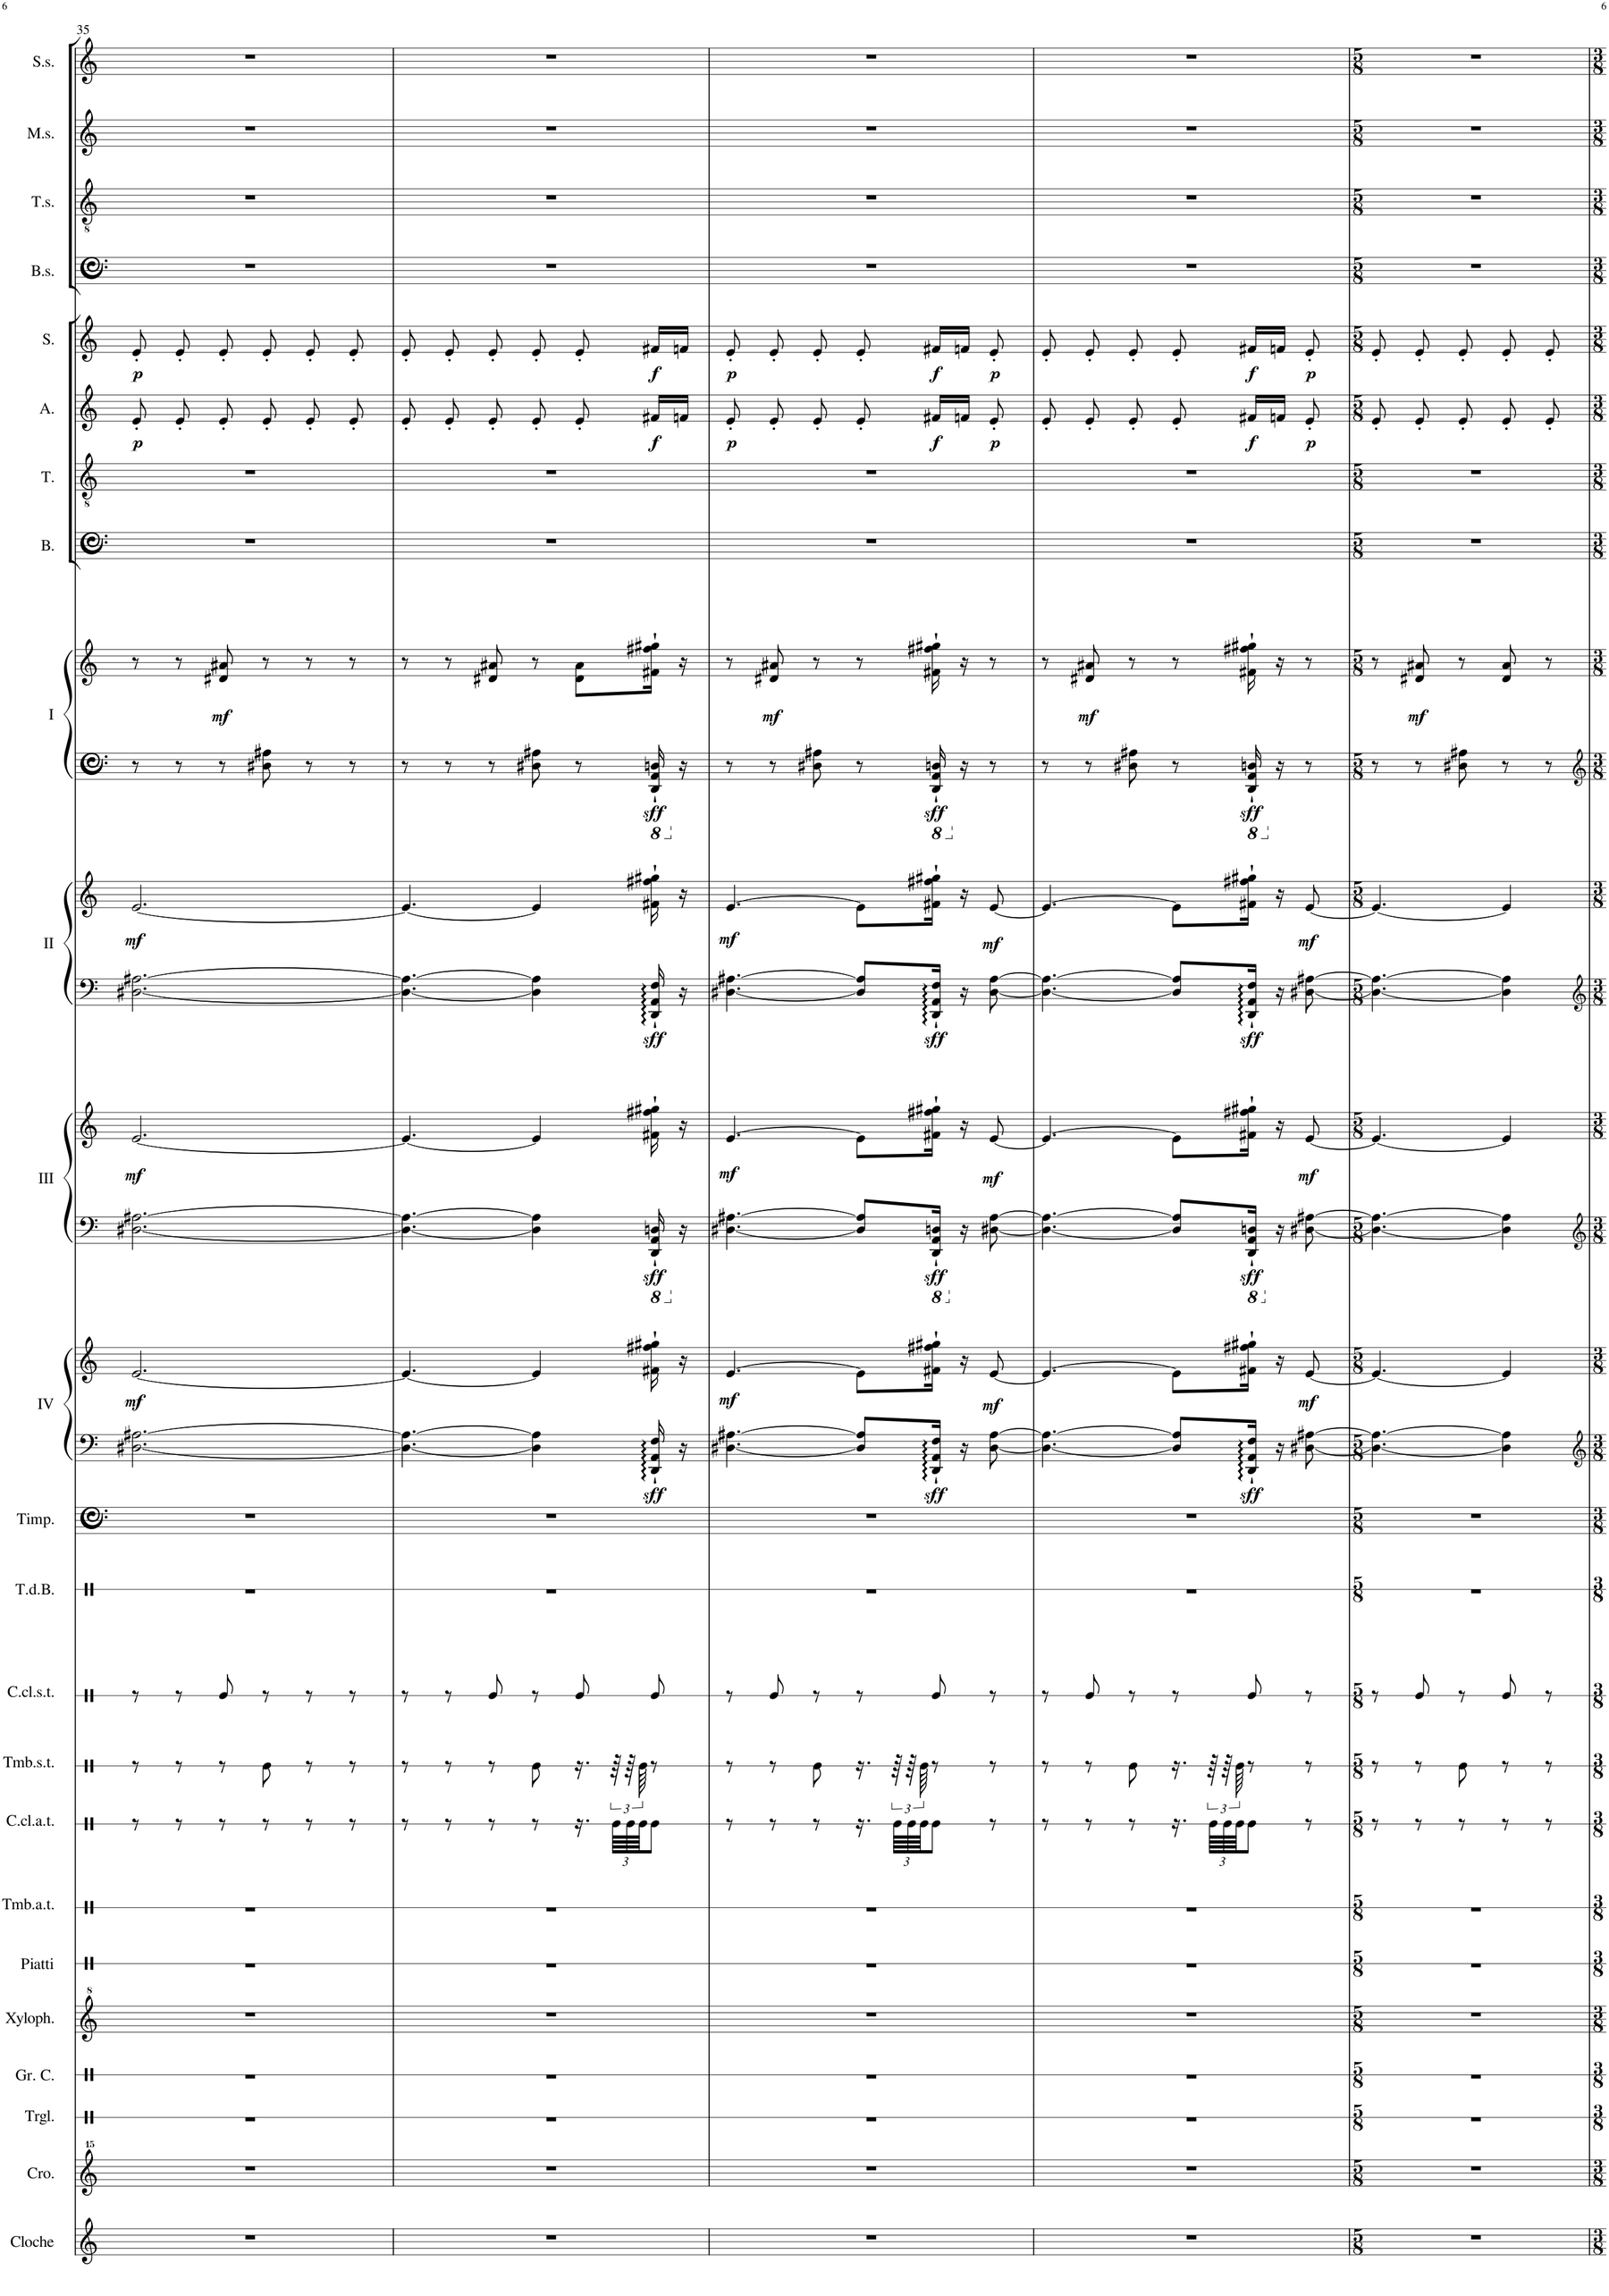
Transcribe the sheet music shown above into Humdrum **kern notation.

**kern	**kern	**kern	**kern	**kern	**kern	**kern	**kern	**kern	**kern	**kern	**kern	**kern	**kern	**dynam	**kern	**kern	**dynam	**kern	**kern	**dynam	**kern	**kern	**dynam	**kern	**kern	**kern	**dynam	**kern	**dynam	**kern	**kern	**kern	**kern
*part24	*part23	*part22	*part21	*part20	*part19	*part18	*part17	*part16	*part15	*part14	*part13	*part12	*part12	*part12	*part11	*part11	*part11	*part10	*part10	*part10	*part9	*part9	*part9	*part8	*part7	*part6	*part6	*part5	*part5	*part4	*part3	*part2	*part1
*staff28	*staff27	*staff26	*staff25	*staff24	*staff23	*staff22	*staff21	*staff20	*staff19	*staff18	*staff17	*staff16	*staff15	*staff15/16	*staff14	*staff13	*staff13/14	*staff12	*staff11	*staff11/12	*staff10	*staff9	*staff9/10	*staff8	*staff7	*staff6	*staff6	*staff5	*staff5	*staff4	*staff3	*staff2	*staff1
*I"Cloche	*I"Crotales	*I"Triangle	*I"Grosse Caisse	*I"Xylophone	*I"Piatti	*I"Tambour a Timbre	*I"Caisse Claire a Timbre	*I"Tambour sans Timbre	*I"Caisse Claire sans Timbre	*I"Tambour de Basque	*I"Timpani	*I"Piano IV	*	*	*I"Piano III	*	*	*I"Piano II	*	*	*I"Piano I	*	*	*I"Bass.	*I"Tenori	*I"Alto	*	*I"Soprano	*	*I"Bass Solo	*I"Tenor Solo	*I"Mezzo Soprano Solo	*I"Soprano Solo
*I'Cloche	*I'Cro.	*I'Trgl.	*I'Gr. C.	*I'Xyloph.	*I'Piatti	*I'Tmb.a.t.	*I'C.cl.a.t.	*I'Tmb.s.t.	*I'C.cl.s.t.	*I'T.d.B.	*I'Timp.	*I'IV	*	*	*I'III	*	*	*I'II	*	*	*I'I	*	*	*I'B.	*I'T.	*I'A.	*	*I'S.	*	*I'B.s.	*I'T.s.	*I'M.s.	*I'S.s.
!!LO:PB:g=z
*clefG2	*clefG^^2	*clefX	*clefX	*clefG^2	*clefX	*clefX	*clefX	*clefX	*clefX	*clefX	*clefF4	*clefF4	*clefG2	*	*clefF4	*clefG2	*	*clefF4	*clefG2	*	*clefF4	*clefG2	*	*clefF4	*clefGv2	*clefG2	*	*clefG2	*	*clefF4	*clefGv2	*clefG2	*clefG2
*	*	*	*	*	*	*	*	*	*	*	*	*	*	*	*	*	*	*	*	*	*	*	*	*ITrd12c21	*ITrd8c14	*ITrd5c9	*	*ITrd1c2	*	*	*ITrd7c12	*ITrd1c2	*
*k[]	*k[]	*k[]	*k[]	*k[]	*k[]	*k[]	*k[]	*k[]	*k[]	*k[]	*k[]	*k[]	*k[]	*	*k[]	*k[]	*	*k[]	*k[]	*	*k[]	*k[]	*	*k[]	*k[]	*k[]	*	*k[]	*	*k[]	*k[]	*k[]	*k[]
*M6/8	*M6/8	*M6/8	*M6/8	*M6/8	*M6/8	*M6/8	*M6/8	*M6/8	*M6/8	*M6/8	*M6/8	*M6/8	*M6/8	*	*M6/8	*M6/8	*	*M6/8	*M6/8	*	*M6/8	*M6/8	*	*M6/8	*M6/8	*M6/8	*	*M6/8	*	*M6/8	*M6/8	*M6/8	*M6/8
=35	=35	=35	=35	=35	=35	=35	=35	=35	=35	=35	=35	=35	=35	=35	=35	=35	=35	=35	=35	=35	=35	=35	=35	=35	=35	=35	=35	=35	=35	=35	=35	=35	=35
!	!	!	!	!	!	!	!	!	!	!	!	!	!	!LO:DY:b	!	!	!LO:DY:b	!	!	!LO:DY:b	!	!	!	!	!	!	!LO:DY:b	!	!LO:DY:b	!	!	!	!
2.r	2.r	2.r	2.r	2.r	2.r	2.r	8r	8r	8r	2.r	2.r	[2.D#X\ [2.A#X\	[2.e/	mf	[2.D#X\ [2.A#X\	[2.e/	mf	[2.D#X\ [2.A#X\	[2.e/	mf	8r	8r	.	2.r	2.r	8e'/	p	8e'/	p	2.r	2.r	2.r	2.r
.	.	.	.	.	.	.	8r	8r	8r	.	.	.	.	.	.	.	.	.	.	.	8r	8r	.	.	.	8e'/	.	8e'/	.	.	.	.	.
!	!	!	!	!	!	!	!	!	!	!	!	!	!	!	!	!	!	!	!	!	!	!	!LO:DY:b	!	!	!	!	!	!	!	!	!	!
.	.	.	.	.	.	.	8r	8r	8Re/	.	.	.	.	.	.	.	.	.	.	.	8r	8d#X/ 8a#X/	mf	.	.	8e'/	.	8e'/	.	.	.	.	.
.	.	.	.	.	.	.	8r	8Re\	8r	.	.	.	.	.	.	.	.	.	.	.	8D#X\ 8A#X\	8r	.	.	.	8e'/	.	8e'/	.	.	.	.	.
.	.	.	.	.	.	.	8r	8r	8r	.	.	.	.	.	.	.	.	.	.	.	8r	8r	.	.	.	8e'/	.	8e'/	.	.	.	.	.
.	.	.	.	.	.	.	8r	8r	8r	.	.	.	.	.	.	.	.	.	.	.	8r	8r	.	.	.	8e'/	.	8e'/	.	.	.	.	.
=36	=36	=36	=36	=36	=36	=36	=36	=36	=36	=36	=36	=36	=36	=36	=36	=36	=36	=36	=36	=36	=36	=36	=36	=36	=36	=36	=36	=36	=36	=36	=36	=36	=36
2.r	2.r	2.r	2.r	2.r	2.r	2.r	8r	8r	8r	2.r	2.r	4.D#\_ 4.A#\_	4.e/_	.	4.D#\_ 4.A#\_	4.e/_	.	4.D#\_ 4.A#\_	4.e/_	.	8r	8r	.	2.r	2.r	8e'/	.	8e'/	.	2.r	2.r	2.r	2.r
.	.	.	.	.	.	.	8r	8r	8r	.	.	.	.	.	.	.	.	.	.	.	8r	8r	.	.	.	8e'/	.	8e'/	.	.	.	.	.
.	.	.	.	.	.	.	8r	8r	8Re/	.	.	.	.	.	.	.	.	.	.	.	8r	8d#X/ 8a#X/	.	.	.	8e'/	.	8e'/	.	.	.	.	.
.	.	.	.	.	.	.	8r	8Re\	8r	.	.	4D#\] 4A#\]	4e/]	.	4D#\] 4A#\]	4e/]	.	4D#\] 4A#\]	4e/]	.	8D#X\ 8A#X\	8r	.	.	.	8e'/	.	8e'/	.	.	.	.	.
.	.	.	.	.	.	.	16.r	16.r	8Re/L	.	.	.	.	.	.	.	.	.	.	.	8r	8d#\ 8a#\L	.	.	.	8e'/	.	8e'/	.	.	.	.	.
*	*	*	*	*	*	*	*Xbrackettup	*	*	*	*	*	*	*	*	*	*	*	*	*	*	*	*	*	*	*	*	*	*	*	*	*	*
.	.	.	.	.	.	.	96Re\LLLL	96r	.	.	.	.	.	.	.	.	.	.	.	.	.	.	.	.	.	.	.	.	.	.	.	.	.
.	.	.	.	.	.	.	96Re\	96r	.	.	.	.	.	.	.	.	.	.	.	.	.	.	.	.	.	.	.	.	.	.	.	.	.
.	.	.	.	.	.	.	96Re\JJJ	96Re\	.	.	.	.	.	.	.	.	.	.	.	.	.	.	.	.	.	.	.	.	.	.	.	.	.
*	*	*	*	*	*	*	*	*	*	*	*	*	*	*	*8ba	*	*	*	*	*	*	*	*	*	*	*	*	*	*	*	*	*	*
*	*	*	*	*	*	*	*	*	*	*	*	*	*	*	*	*	*	*	*	*	*8ba	*	*	*	*	*	*	*	*	*	*	*	*
!	!	!	!	!	!	!	!	!	!	!	!	!	!	!LO:DY:b=2	!	!	!LO:DY:b=2	!	!	!LO:DY:b=2	!	!	!LO:DY:b=2	!	!	!	!LO:DY:b	!	!LO:DY:b	!	!	!	!
.	.	.	.	.	.	.	8Re\J	8r	8Re/J	.	.	16DD/` 16AA/` 16F/`	16f#X\` 16ff#X\` 16gg#X\`	other-dynamics	16DDD/` 16AAA/` 16DDn/`	16f#X\` 16ff#X\` 16gg#X\`	other-dynamics	16DD/` 16AA/` 16F/`	16f#X\` 16ff#X\` 16gg#X\`	other-dynamics	16DDD/` 16AAA/` 16DDn/`	16f#X\` 16ff#X\` 16gg#X\`Jk	other-dynamics	.	.	16f#X/LL	f	16f#X/LL	f	.	.	.	.
*	*	*	*	*	*	*	*	*	*	*	*	*	*	*	*X8ba	*	*	*	*	*	*	*	*	*	*	*	*	*	*	*	*	*	*
*	*	*	*	*	*	*	*	*	*	*	*	*	*	*	*	*	*	*	*	*	*X8ba	*	*	*	*	*	*	*	*	*	*	*	*
.	.	.	.	.	.	.	.	.	.	.	.	16r	16r	.	16r	16r	.	16r	16r	.	16r	16r	.	.	.	16fn/JJ	.	16fn/JJ	.	.	.	.	.
=37	=37	=37	=37	=37	=37	=37	=37	=37	=37	=37	=37	=37	=37	=37	=37	=37	=37	=37	=37	=37	=37	=37	=37	=37	=37	=37	=37	=37	=37	=37	=37	=37	=37
!	!	!	!	!	!	!	!	!	!	!	!	!	!	!LO:DY:b	!	!	!LO:DY:b	!	!	!LO:DY:b	!	!	!	!	!	!	!LO:DY:b	!	!LO:DY:b	!	!	!	!
2.r	2.r	2.r	2.r	2.r	2.r	2.r	8r	8r	8r	2.r	2.r	[4.D#X\ [4.A#X\	[4.e/	mf	[4.D#X\ [4.A#X\	[4.e/	mf	[4.D#X\ [4.A#X\	[4.e/	mf	8r	8r	.	2.r	2.r	8e'/	p	8e'/	p	2.r	2.r	2.r	2.r
!	!	!	!	!	!	!	!	!	!	!	!	!	!	!	!	!	!	!	!	!	!	!	!LO:DY:b	!	!	!	!	!	!	!	!	!	!
.	.	.	.	.	.	.	8r	8r	8Re/	.	.	.	.	.	.	.	.	.	.	.	8r	8d#X/ 8a#X/	mf	.	.	8e'/	.	8e'/	.	.	.	.	.
.	.	.	.	.	.	.	8r	8Re\	8r	.	.	.	.	.	.	.	.	.	.	.	8D#X\ 8A#X\	8r	.	.	.	8e'/	.	8e'/	.	.	.	.	.
.	.	.	.	.	.	.	16.r	16.r	8r	.	.	8D#/] 8A#/]L	8e\L]	.	8D#/] 8A#/]L	8e\L]	.	8D#/] 8A#/]L	8e\L]	.	8r	8r	.	.	.	8e'/	.	8e'/	.	.	.	.	.
.	.	.	.	.	.	.	96Re\LLLL	96r	.	.	.	.	.	.	.	.	.	.	.	.	.	.	.	.	.	.	.	.	.	.	.	.	.
.	.	.	.	.	.	.	96Re\	96r	.	.	.	.	.	.	.	.	.	.	.	.	.	.	.	.	.	.	.	.	.	.	.	.	.
.	.	.	.	.	.	.	96Re\JJJ	96Re\	.	.	.	.	.	.	.	.	.	.	.	.	.	.	.	.	.	.	.	.	.	.	.	.	.
*	*	*	*	*	*	*	*	*	*	*	*	*	*	*	*8ba	*	*	*	*	*	*	*	*	*	*	*	*	*	*	*	*	*	*
*	*	*	*	*	*	*	*	*	*	*	*	*	*	*	*	*	*	*	*	*	*8ba	*	*	*	*	*	*	*	*	*	*	*	*
!	!	!	!	!	!	!	!	!	!	!	!	!	!	!LO:DY:b=2	!	!	!LO:DY:b=2	!	!	!LO:DY:b=2	!	!	!LO:DY:b=2	!	!	!	!LO:DY:b	!	!LO:DY:b	!	!	!	!
.	.	.	.	.	.	.	8Re\J	8r	8Re/	.	.	16DD/` 16AA/` 16F/`Jk	16f#X\` 16ff#X\` 16gg#X\`Jk	other-dynamics	16DDD/` 16AAA/` 16DDn/`Jk	16f#X\` 16ff#X\` 16gg#X\`Jk	other-dynamics	16DD/` 16AA/` 16F/`Jk	16f#X\` 16ff#X\` 16gg#X\`Jk	other-dynamics	16DDD/` 16AAA/` 16DDn/`	16f#X\` 16ff#X\` 16gg#X\`	other-dynamics	.	.	16f#X/LL	f	16f#X/LL	f	.	.	.	.
*	*	*	*	*	*	*	*	*	*	*	*	*	*	*	*X8ba	*	*	*	*	*	*	*	*	*	*	*	*	*	*	*	*	*	*
*	*	*	*	*	*	*	*	*	*	*	*	*	*	*	*	*	*	*	*	*	*X8ba	*	*	*	*	*	*	*	*	*	*	*	*
.	.	.	.	.	.	.	.	.	.	.	.	16r	16r	.	16r	16r	.	16r	16r	.	16r	16r	.	.	.	16fn/JJ	.	16fn/JJ	.	.	.	.	.
!	!	!	!	!	!	!	!	!	!	!	!	!	!	!LO:DY:b	!	!	!LO:DY:b	!	!	!LO:DY:b	!	!	!	!	!	!	!LO:DY:b	!	!LO:DY:b	!	!	!	!
.	.	.	.	.	.	.	8r	8r	8r	.	.	[8D#\ [8A#\	[8e/	mf	[8D#X\ [8A#\	[8e/	mf	[8D#\ [8A#\	[8e/	mf	8r	8r	.	.	.	8e'/	p	8e'/	p	.	.	.	.
=38	=38	=38	=38	=38	=38	=38	=38	=38	=38	=38	=38	=38	=38	=38	=38	=38	=38	=38	=38	=38	=38	=38	=38	=38	=38	=38	=38	=38	=38	=38	=38	=38	=38
2.r	2.r	2.r	2.r	2.r	2.r	2.r	8r	8r	8r	2.r	2.r	4.D#\_ 4.A#\_	4.e/_	.	4.D#\_ 4.A#\_	4.e/_	.	4.D#\_ 4.A#\_	4.e/_	.	8r	8r	.	2.r	2.r	8e'/	.	8e'/	.	2.r	2.r	2.r	2.r
!	!	!	!	!	!	!	!	!	!	!	!	!	!	!	!	!	!	!	!	!	!	!	!LO:DY:b	!	!	!	!	!	!	!	!	!	!
.	.	.	.	.	.	.	8r	8r	8Re/	.	.	.	.	.	.	.	.	.	.	.	8r	8d#X/ 8a#X/	mf	.	.	8e'/	.	8e'/	.	.	.	.	.
.	.	.	.	.	.	.	8r	8Re\	8r	.	.	.	.	.	.	.	.	.	.	.	8D#X\ 8A#X\	8r	.	.	.	8e'/	.	8e'/	.	.	.	.	.
.	.	.	.	.	.	.	16.r	16.r	8r	.	.	8D#/] 8A#/]L	8e\L]	.	8D#/] 8A#/]L	8e\L]	.	8D#/] 8A#/]L	8e\L]	.	8r	8r	.	.	.	8e'/	.	8e'/	.	.	.	.	.
.	.	.	.	.	.	.	96Re\LLLL	96r	.	.	.	.	.	.	.	.	.	.	.	.	.	.	.	.	.	.	.	.	.	.	.	.	.
.	.	.	.	.	.	.	96Re\	96r	.	.	.	.	.	.	.	.	.	.	.	.	.	.	.	.	.	.	.	.	.	.	.	.	.
.	.	.	.	.	.	.	96Re\JJJ	96Re\	.	.	.	.	.	.	.	.	.	.	.	.	.	.	.	.	.	.	.	.	.	.	.	.	.
*	*	*	*	*	*	*	*	*	*	*	*	*	*	*	*8ba	*	*	*	*	*	*	*	*	*	*	*	*	*	*	*	*	*	*
*	*	*	*	*	*	*	*	*	*	*	*	*	*	*	*	*	*	*	*	*	*8ba	*	*	*	*	*	*	*	*	*	*	*	*
!	!	!	!	!	!	!	!	!	!	!	!	!	!	!LO:DY:b=2	!	!	!LO:DY:b=2	!	!	!LO:DY:b=2	!	!	!LO:DY:b=2	!	!	!	!LO:DY:b	!	!LO:DY:b	!	!	!	!
.	.	.	.	.	.	.	8Re\J	8r	8Re/	.	.	16DD/` 16AA/` 16F/`Jk	16f#X\` 16ff#X\` 16gg#X\`Jk	other-dynamics	16DDD/` 16AAA/` 16DDn/`Jk	16f#X\` 16ff#X\` 16gg#X\`Jk	other-dynamics	16DD/` 16AA/` 16F/`Jk	16f#X\` 16ff#X\` 16gg#X\`Jk	other-dynamics	16DDD/` 16AAA/` 16DDn/`	16f#X\` 16ff#X\` 16gg#X\`	other-dynamics	.	.	16f#X/LL	f	16f#X/LL	f	.	.	.	.
*	*	*	*	*	*	*	*	*	*	*	*	*	*	*	*X8ba	*	*	*	*	*	*	*	*	*	*	*	*	*	*	*	*	*	*
*	*	*	*	*	*	*	*	*	*	*	*	*	*	*	*	*	*	*	*	*	*X8ba	*	*	*	*	*	*	*	*	*	*	*	*
.	.	.	.	.	.	.	.	.	.	.	.	16r	16r	.	16r	16r	.	16r	16r	.	16r	16r	.	.	.	16fn/JJ	.	16fn/JJ	.	.	.	.	.
!	!	!	!	!	!	!	!	!	!	!	!	!	!	!LO:DY:b	!	!	!LO:DY:b	!	!	!LO:DY:b	!	!	!	!	!	!	!LO:DY:b	!	!LO:DY:b	!	!	!	!
.	.	.	.	.	.	.	8r	8r	8r	.	.	[8D#X\ [8A#X\	[8e/	mf	[8D#X\ [8A#X\	[8e/	mf	[8D#X\ [8A#X\	[8e/	mf	8r	8r	.	.	.	8e'/	p	8e'/	p	.	.	.	.
=39	=39	=39	=39	=39	=39	=39	=39	=39	=39	=39	=39	=39	=39	=39	=39	=39	=39	=39	=39	=39	=39	=39	=39	=39	=39	=39	=39	=39	=39	=39	=39	=39	=39
*M5/8	*M5/8	*M5/8	*M5/8	*M5/8	*M5/8	*M5/8	*M5/8	*M5/8	*M5/8	*M5/8	*M5/8	*M5/8	*M5/8	*	*M5/8	*M5/8	*	*M5/8	*M5/8	*	*M5/8	*M5/8	*	*M5/8	*M5/8	*M5/8	*	*M5/8	*	*M5/8	*M5/8	*M5/8	*M5/8
8%5r	8%5r	8%5r	8%5r	8%5r	8%5r	8%5r	8r	8r	8r	8%5r	8%5r	4.D#\_ 4.A#\_	4.e/_	.	4.D#\_ 4.A#\_	4.e/_	.	4.D#\_ 4.A#\_	4.e/_	.	8r	8r	.	8%5r	8%5r	8e'/	.	8e'/	.	8%5r	8%5r	8%5r	8%5r
!	!	!	!	!	!	!	!	!	!	!	!	!	!	!	!	!	!	!	!	!	!	!	!LO:DY:b	!	!	!	!	!	!	!	!	!	!
.	.	.	.	.	.	.	8r	8r	8Re/	.	.	.	.	.	.	.	.	.	.	.	8r	8d#X/ 8a#X/	mf	.	.	8e'/	.	8e'/	.	.	.	.	.
.	.	.	.	.	.	.	8r	8Re\	8r	.	.	.	.	.	.	.	.	.	.	.	8D#X\ 8A#X\	8r	.	.	.	8e'/	.	8e'/	.	.	.	.	.
.	.	.	.	.	.	.	8r	8r	8Re/	.	.	4D#\] 4A#\]	4e/]	.	4D#\] 4A#\]	4e/]	.	4D#\] 4A#\]	4e/]	.	8r	8d#/ 8a#/	.	.	.	8e'/	.	8e'/	.	.	.	.	.
.	.	.	.	.	.	.	8r	8r	8r	.	.	.	.	.	.	.	.	.	.	.	8r	8r	.	.	.	8e'/	.	8e'/	.	.	.	.	.
=	=	=	=	=	=	=	=	=	=	=	=	=	=	=	=	=	=	=	=	=	=	=	=	=	=	=	=	=	=	=	=	=	=
*-	*-	*-	*-	*-	*-	*-	*-	*-	*-	*-	*-	*-	*-	*-	*-	*-	*-	*-	*-	*-	*-	*-	*-	*-	*-	*-	*-	*-	*-	*-	*-	*-	*-
